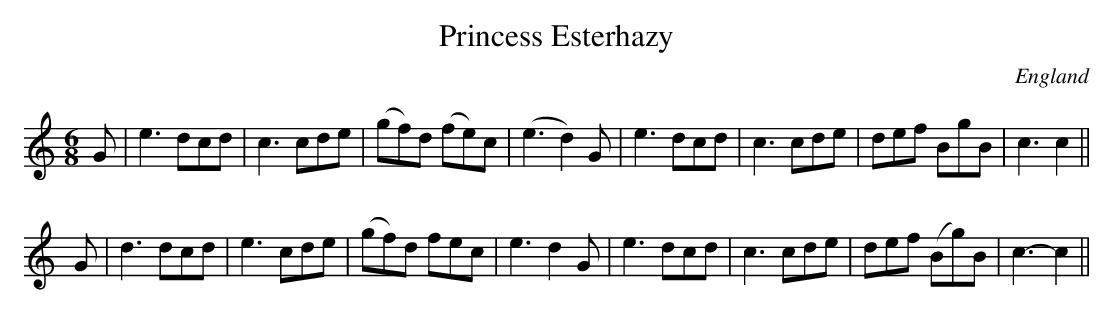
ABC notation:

X:1
T:Princess Esterhazy
L:1/8
M:6/8
O:England
K:C major
G |\
e3 dcd | c3 cde | (gf)d (fe)c | (e3 d2)G |\
e3 dcd | c3 cde | def    BgB  | c3 c2 ||
G|\
d3 dcd | e3 cde | (gf)d fec | e3 d2G | \
e3 dcd | c3 cde | def (Bg)B | c3-c2 ||
